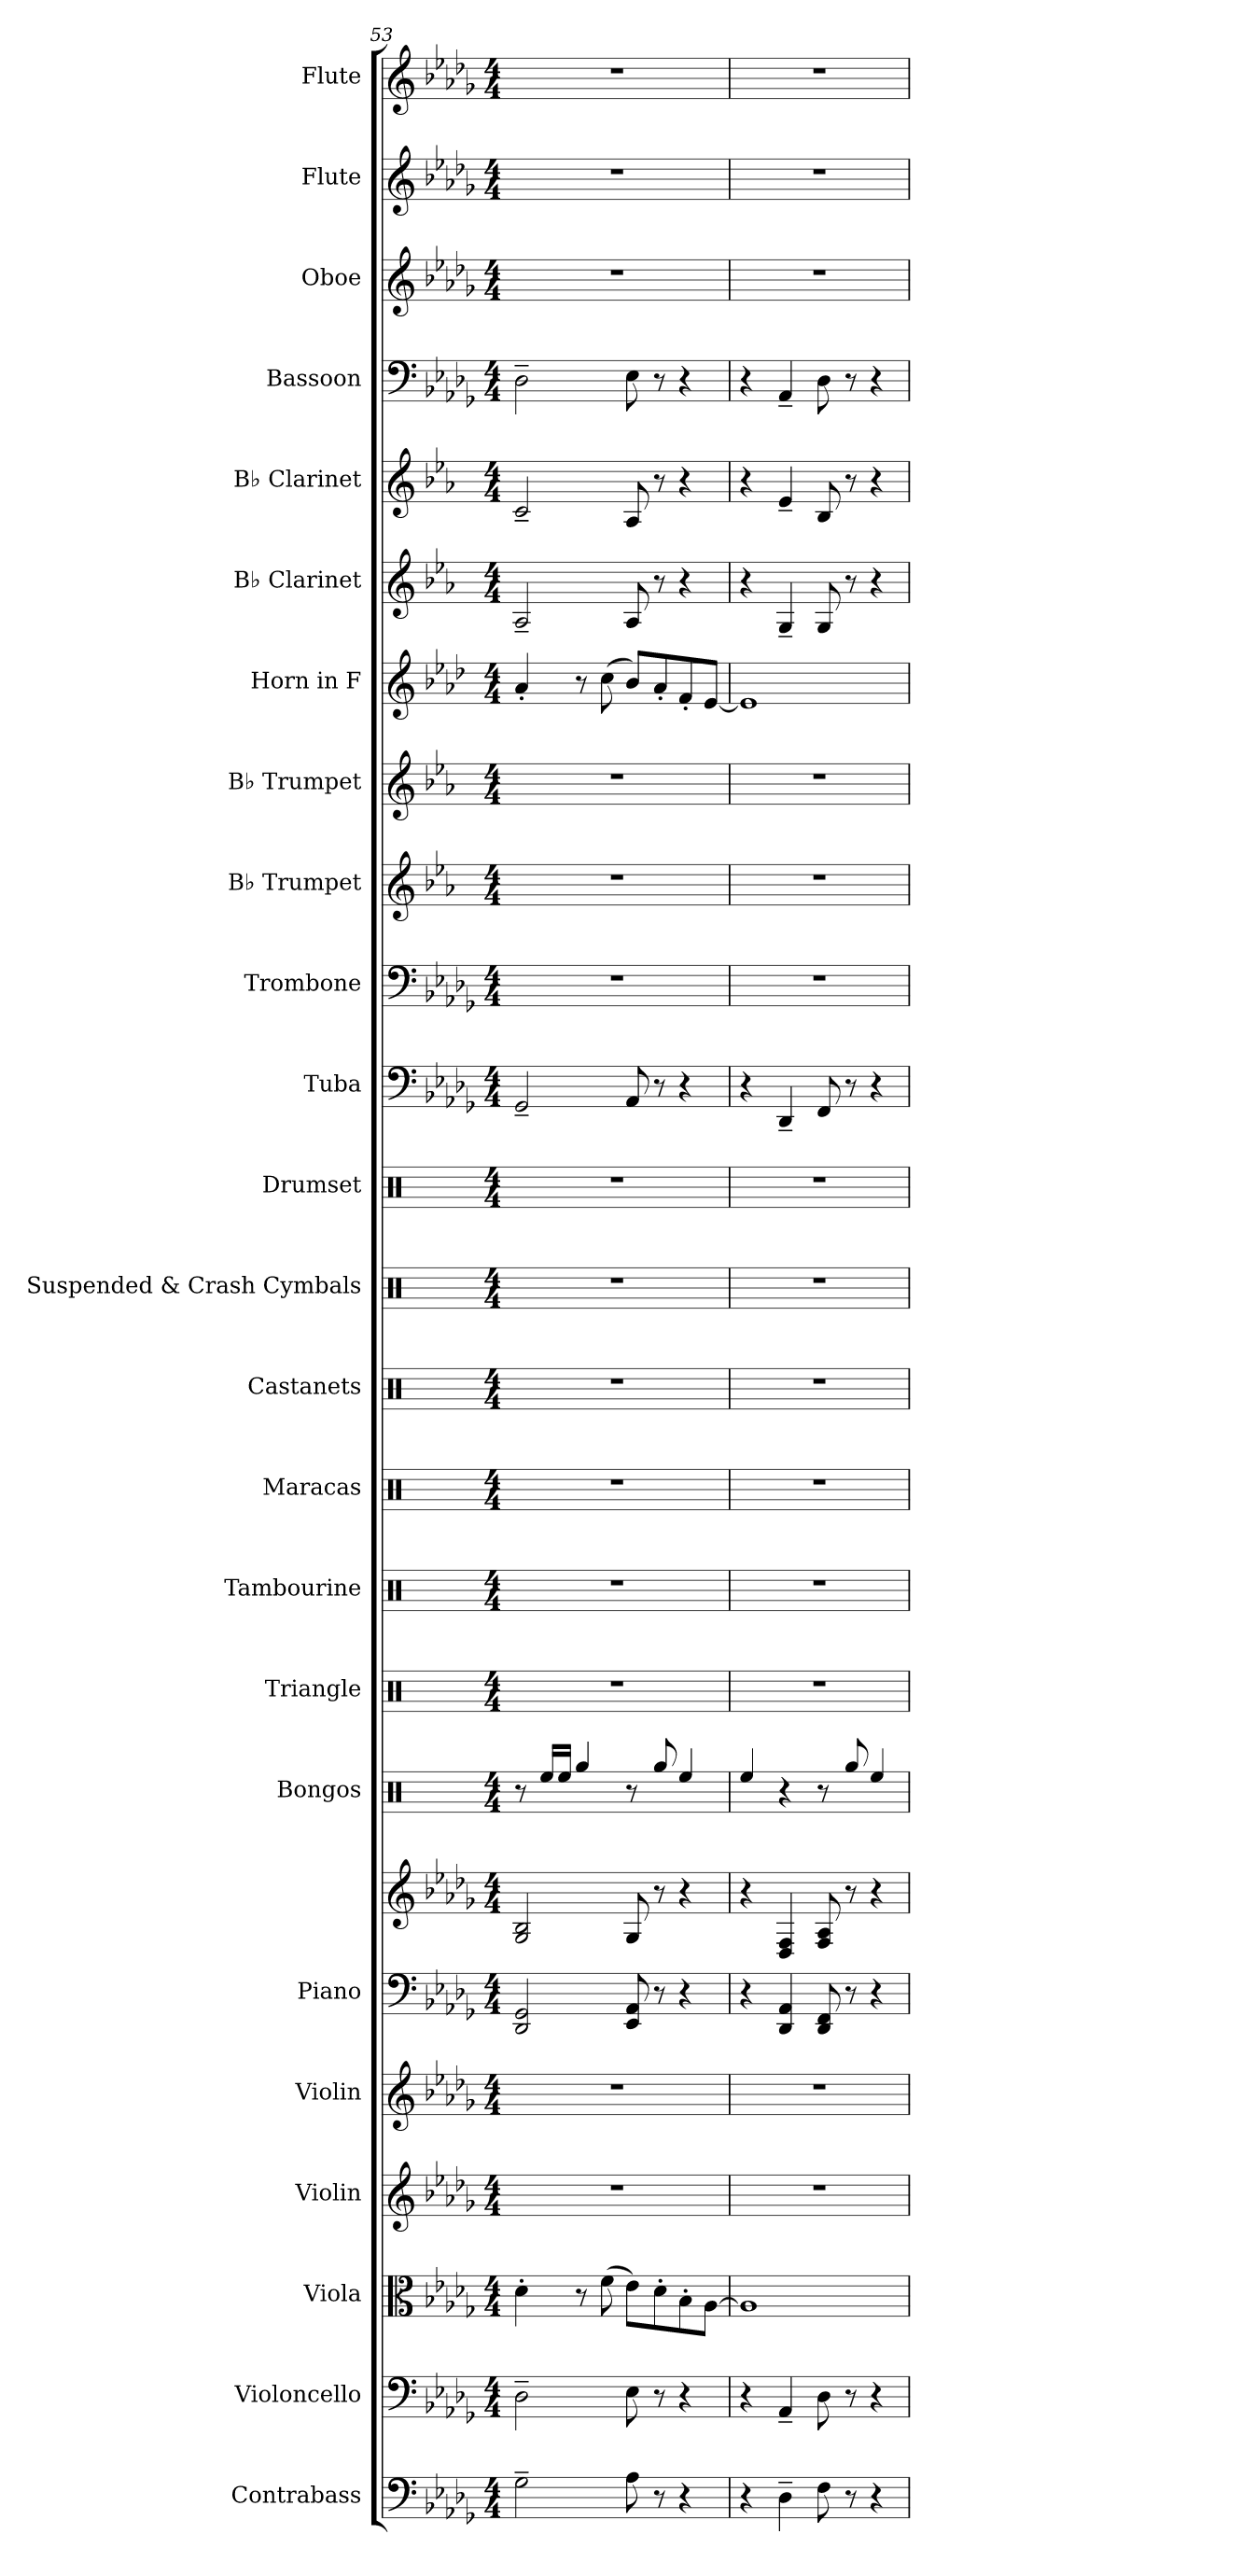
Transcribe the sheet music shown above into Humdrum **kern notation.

**kern	**kern	**kern	**kern	**kern	**kern	**kern	**kern	**kern	**kern	**kern	**kern	**kern	**kern	**kern	**kern	**kern	**kern	**kern	**kern	**kern	**kern	**kern	**kern	**kern
*part24	*part23	*part22	*part21	*part20	*part19	*part19	*part18	*part17	*part16	*part15	*part14	*part13	*part12	*part11	*part10	*part9	*part8	*part7	*part6	*part5	*part4	*part3	*part2	*part1
*staff25	*staff24	*staff23	*staff22	*staff21	*staff20	*staff19	*staff18	*staff17	*staff16	*staff15	*staff14	*staff13	*staff12	*staff11	*staff10	*staff9	*staff8	*staff7	*staff6	*staff5	*staff4	*staff3	*staff2	*staff1
*I"Contrabass	*I"Violoncello	*I"Viola	*I"Violin	*I"Violin	*I"Piano	*	*I"Bongos	*I"Triangle	*I"Tambourine	*I"Maracas	*I"Castanets	*I"Suspended &amp; Crash Cymbals	*I"Drumset	*I"Tuba	*I"Trombone	*I"B♭ Trumpet	*I"B♭ Trumpet	*I"Horn in F	*I"B♭ Clarinet	*I"B♭ Clarinet	*I"Bassoon	*I"Oboe	*I"Flute	*I"Flute
*I'Cb.	*I'Vc.	*I'Vla.	*I'Vln.	*I'Vln.	*I'Pno.	*	*I'Bon.	*I'Trgl.	*I'Tamb.	*I'Mrcs.	*I'Cst.	*I'Cym.	*I'D. Set	*I'Tba.	*I'Tbn.	*I'B♭ Tpt.	*I'B♭ Tpt.	*	*I'B♭ Cl.	*I'B♭ Cl.	*I'Bsn.	*I'Ob.	*I'Fl.	*I'Fl.
*clefF4	*clefF4	*clefC3	*clefG2	*clefG2	*clefF4	*clefG2	*clefX	*clefX	*clefX	*clefX	*clefX	*clefX	*clefX	*clefF4	*clefF4	*clefG2	*clefG2	*clefG2	*clefG2	*clefG2	*clefF4	*clefG2	*clefG2	*clefG2
*ITrd7c12	*	*	*	*	*	*	*	*	*	*	*	*	*	*	*	*ITrd1c2	*ITrd1c2	*ITrd4c7	*ITrd1c2	*ITrd1c2	*	*	*	*
*k[b-e-a-d-g-]	*k[b-e-a-d-g-]	*k[b-e-a-d-g-]	*k[b-e-a-d-g-]	*k[b-e-a-d-g-]	*k[b-e-a-d-g-]	*k[b-e-a-d-g-]	*k[]	*k[]	*k[]	*k[]	*k[]	*k[]	*k[]	*k[b-e-a-d-g-]	*k[b-e-a-d-g-]	*k[b-e-a-d-g-]	*k[b-e-a-d-g-]	*k[b-e-a-d-g-]	*k[b-e-a-d-g-]	*k[b-e-a-d-g-]	*k[b-e-a-d-g-]	*k[b-e-a-d-g-]	*k[b-e-a-d-g-]	*k[b-e-a-d-g-]
*M4/4	*M4/4	*M4/4	*M4/4	*M4/4	*M4/4	*M4/4	*M4/4	*M4/4	*M4/4	*M4/4	*M4/4	*M4/4	*M4/4	*M4/4	*M4/4	*M4/4	*M4/4	*M4/4	*M4/4	*M4/4	*M4/4	*M4/4	*M4/4	*M4/4
=53	=53	=53	=53	=53	=53	=53	=53	=53	=53	=53	=53	=53	=53	=53	=53	=53	=53	=53	=53	=53	=53	=53	=53	=53
2GG-~\	2D-~\	4d-'\	1r	1r	2DD-/ 2GG-/	2G-/ 2B-/	8r	1r	1r	1r	1r	1r	1r	2GG-~/	1r	1r	1r	4d-'/	2G-~/	2B-~/	2D-~\	1r	1r	1r
.	.	.	.	.	.	.	16Ree/LL	.	.	.	.	.	.	.	.	.	.	.	.	.	.	.	.	.
.	.	.	.	.	.	.	16Ree/JJ	.	.	.	.	.	.	.	.	.	.	.	.	.	.	.	.	.
.	.	8r	.	.	.	.	4Rgg/	.	.	.	.	.	.	.	.	.	.	8r	.	.	.	.	.	.
.	.	(8f\	.	.	.	.	.	.	.	.	.	.	.	.	.	.	.	(8f\	.	.	.	.	.	.
8AA-\	8E-\	8e-\L)	.	.	8EE-/ 8AA-/	8G-/	8r	.	.	.	.	.	.	8AA-/	.	.	.	8e-/L)	8G-/	8G-/	8E-\	.	.	.
8r	8r	8d-'\	.	.	8r	8r	8Rgg/	.	.	.	.	.	.	8r	.	.	.	8d-'/	8r	8r	8r	.	.	.
4r	4r	8B-'\	.	.	4r	4r	4Ree/	.	.	.	.	.	.	4r	.	.	.	8B-'/	4r	4r	4r	.	.	.
.	.	[8A-\J	.	.	.	.	.	.	.	.	.	.	.	.	.	.	.	[8A-/J	.	.	.	.	.	.
=54	=54	=54	=54	=54	=54	=54	=54	=54	=54	=54	=54	=54	=54	=54	=54	=54	=54	=54	=54	=54	=54	=54	=54	=54
4r	4r	1A-]	1r	1r	4r	4r	4Ree/	1r	1r	1r	1r	1r	1r	4r	1r	1r	1r	1A-]	4r	4r	4r	1r	1r	1r
4DD-~\	4AA-~/	.	.	.	4DD-/ 4AA-/	4D-/ 4F/	4r	.	.	.	.	.	.	4DD-~/	.	.	.	.	4F~/	4d-~/	4AA-~/	.	.	.
8FF\	8D-\	.	.	.	8DD-/ 8FF/	8F/ 8A-/	8r	.	.	.	.	.	.	8FF/	.	.	.	.	8F/	8A-/	8D-\	.	.	.
8r	8r	.	.	.	8r	8r	8Rgg/	.	.	.	.	.	.	8r	.	.	.	.	8r	8r	8r	.	.	.
4r	4r	.	.	.	4r	4r	4Ree/	.	.	.	.	.	.	4r	.	.	.	.	4r	4r	4r	.	.	.
=	=	=	=	=	=	=	=	=	=	=	=	=	=	=	=	=	=	=	=	=	=	=	=	=
*-	*-	*-	*-	*-	*-	*-	*-	*-	*-	*-	*-	*-	*-	*-	*-	*-	*-	*-	*-	*-	*-	*-	*-	*-
